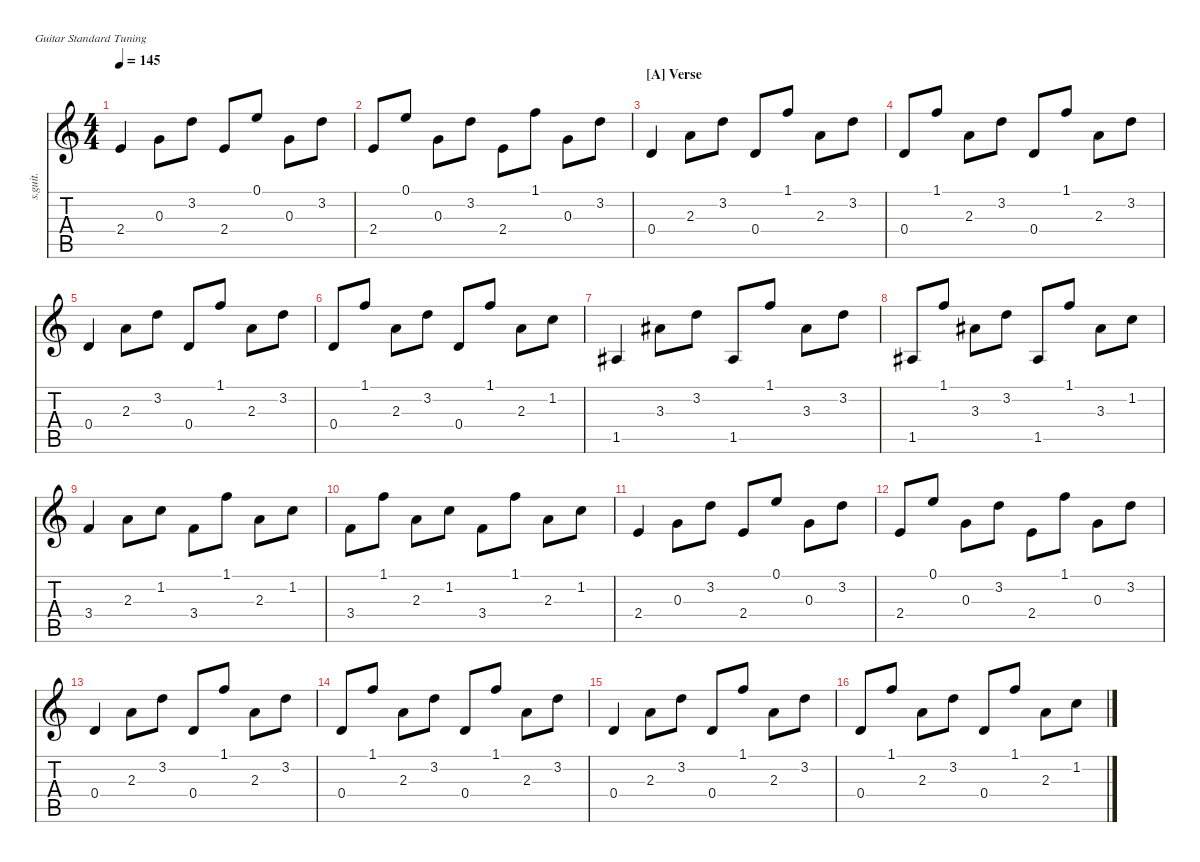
\defaultSystemsLayout 4
\hideDynamics
\bracketExtendMode nobrackets
\otherSystemsTrackNameOrientation horizontal
\track ("Steel Guitar" "s.guit.") {instrument acousticguitarsteel}
\staff {score tabs}
\tuning (E4 B3 G3 D3 A2 E2)
\ts (4 4)
\tempo 145
\clef g2
\ks c
2.4.4{dy mf beam Up} 0.3.8{beam Down} 3.2.8{beam Down} 2.4.8{beam Up} 0.1.8{beam Up} 0.3.8{beam Down} 3.2.8{beam Down} |
2.4.8{beam Up} 0.1.8{beam Up} 0.3.8{beam Down} 3.2.8{beam Down} 2.4.8{beam Down} 1.1.8{beam Down} 0.3.8{beam Down} 3.2.8{beam Down} |
\section ("A" "Verse")
0.4.4{beam Up} 2.3.8{beam Down} 3.2.8{beam Down} 0.4.8{beam Up} 1.1.8{beam Up} 2.3.8{beam Down} 3.2.8{beam Down} |
0.4.8{beam Up} 1.1.8{beam Up} 2.3.8{beam Down} 3.2.8{beam Down} 0.4.8{beam Up} 1.1.8{beam Up} 2.3.8{beam Down} 3.2.8{beam Down} |
0.4.4{beam Up} 2.3.8{beam Down} 3.2.8{beam Down} 0.4.8{beam Up} 1.1.8{beam Up} 2.3.8{beam Down} 3.2.8{beam Down} |
0.4.8{beam Up} 1.1.8{beam Up} 2.3.8{beam Down} 3.2.8{beam Down} 0.4.8{beam Up} 1.1.8{beam Up} 2.3.8{beam Down} 1.2.8{beam Down} |
1.5{acc #}.4{beam Up} 3.3{acc #}.8{beam Down} 3.2.8{beam Down} 1.5{acc #}.8{beam Up} 1.1.8{beam Up} 3.3{acc #}.8{beam Down} 3.2.8{beam Down} |
1.5{acc #}.8{beam Up} 1.1.8{beam Up} 3.3{acc #}.8{beam Down} 3.2.8{beam Down} 1.5{acc #}.8{beam Up} 1.1.8{beam Up} 3.3{acc #}.8{beam Down} 1.2.8{beam Down} |
3.4.4{beam Up} 2.3.8{beam Down} 1.2.8{beam Down} 3.4.8{beam Down} 1.1.8{beam Down} 2.3.8{beam Down} 1.2.8{beam Down} |
3.4.8{beam Down} 1.1.8{beam Down} 2.3.8{beam Down} 1.2.8{beam Down} 3.4.8{beam Down} 1.1.8{beam Down} 2.3.8{beam Down} 1.2.8{beam Down} |
2.4.4{beam Up} 0.3.8{beam Down} 3.2.8{beam Down} 2.4.8{beam Up} 0.1.8{beam Up} 0.3.8{beam Down} 3.2.8{beam Down} |
2.4.8{beam Up} 0.1.8{beam Up} 0.3.8{beam Down} 3.2.8{beam Down} 2.4.8{beam Down} 1.1.8{beam Down} 0.3.8{beam Down} 3.2.8{beam Down} |
0.4.4{beam Up} 2.3.8{beam Down} 3.2.8{beam Down} 0.4.8{beam Up} 1.1.8{beam Up} 2.3.8{beam Down} 3.2.8{beam Down} |
0.4.8{beam Up} 1.1.8{beam Up} 2.3.8{beam Down} 3.2.8{beam Down} 0.4.8{beam Up} 1.1.8{beam Up} 2.3.8{beam Down} 3.2.8{beam Down} |
0.4.4{beam Up} 2.3.8{beam Down} 3.2.8{beam Down} 0.4.8{beam Up} 1.1.8{beam Up} 2.3.8{beam Down} 3.2.8{beam Down} |
0.4.8{beam Up} 1.1.8{beam Up} 2.3.8{beam Down} 3.2.8{beam Down} 0.4.8{beam Up} 1.1.8{beam Up} 2.3.8{beam Down} 1.2.8{beam Down}
